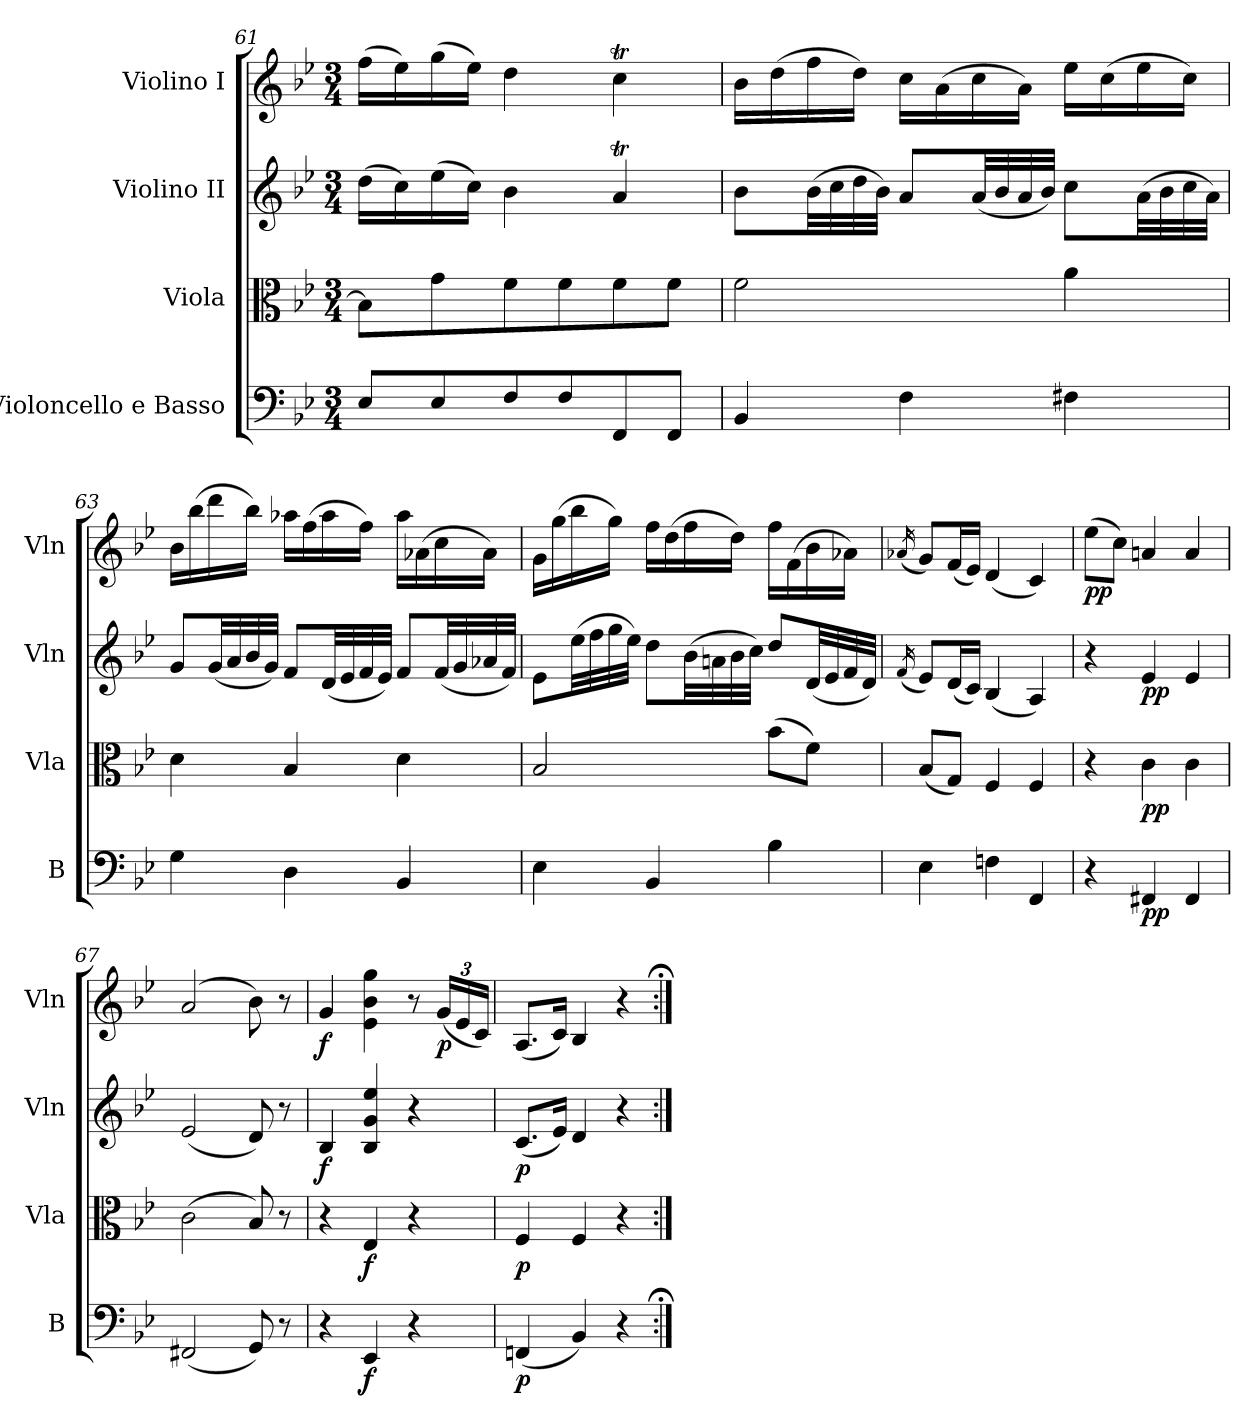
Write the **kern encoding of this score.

**kern	**dynam	**kern	**dynam	**kern	**dynam	**kern	**dynam
*part4	*part4	*part3	*part3	*part2	*part2	*part1	*part1
*staff4	*staff4	*staff3	*staff3	*staff2	*staff2	*staff1	*staff1
*I"Violoncello e Basso	*	*I"Viola	*	*I"Violino II	*	*I"Violino I	*
*I'B	*	*I'Vla	*	*I'Vln	*	*I'Vln	*
!!LO:LB:g=z
*clefF4	*	*clefC3	*	*clefG2	*	*clefG2	*
*k[b-e-]	*	*k[b-e-]	*	*k[b-e-]	*	*k[b-e-]	*
*B-:	*	*B-:	*	*B-:	*	*B-:	*
*M3/4	*	*M3/4	*	*M3/4	*	*M3/4	*
=61	=61	=61	=61	=61	=61	=61	=61
8E-L	.	8B-L]	.	(16ddLL	.	(16ffLL	.
.	.	.	.	16cc)	.	16ee-)	.
8E-	.	8g	.	(16ee-	.	(16gg	.
.	.	.	.	16ccJJ)	.	16ee-JJ)	.
8F	.	8f	.	4b-	.	4dd	.
8F	.	8f	.	.	.	.	.
8FF	.	8f	.	4at	.	4ccT	.
8FFJ	.	8fJ	.	.	.	.	.
=62	=62	=62	=62	=62	=62	=62	=62
4BB-	.	2f	.	8b-L	.	16b-LL	.
.	.	.	.	.	.	(16dd	.
.	.	.	.	(32b-LL	.	16ff	.
.	.	.	.	32cc	.	.	.
.	.	.	.	32dd	.	16ddJJ)	.
.	.	.	.	32b-JJJ)	.	.	.
4F	.	.	.	8aL	.	16ccLL	.
.	.	.	.	.	.	(16a	.
.	.	.	.	(32aLL	.	16cc	.
.	.	.	.	32b-	.	.	.
.	.	.	.	32a	.	16aJJ)	.
.	.	.	.	32b-JJJ)	.	.	.
4F#X	.	4a	.	8ccL	.	16ee-LL	.
.	.	.	.	.	.	(16cc	.
.	.	.	.	(32aLL	.	16ee-	.
.	.	.	.	32b-	.	.	.
.	.	.	.	32cc	.	16ccJJ)	.
.	.	.	.	32aJJJ)	.	.	.
=63	=63	=63	=63	=63	=63	=63	=63
4G	.	4d	.	8gL	.	16b-LL	.
.	.	.	.	.	.	(16bb-	.
.	.	.	.	(32gLL	.	16ddd	.
.	.	.	.	32a	.	.	.
.	.	.	.	32b-	.	16bb-JJ)	.
.	.	.	.	32gJJJ)	.	.	.
4D	.	4B-	.	8fL	.	16aa-XLL	.
.	.	.	.	.	.	(16ff	.
.	.	.	.	(32dLL	.	16aa-	.
.	.	.	.	32e-	.	.	.
.	.	.	.	32f	.	16ffJJ)	.
.	.	.	.	32e-JJJ)	.	.	.
4BB-	.	4d	.	8fL	.	16aa-LL	.
.	.	.	.	.	.	(16a-X	.
.	.	.	.	(32fLL	.	16cc	.
.	.	.	.	32g	.	.	.
.	.	.	.	32a-X	.	16a-JJ)	.
.	.	.	.	32fJJJ)	.	.	.
!!LO:LB:g=z
=64	=64	=64	=64	=64	=64	=64	=64
4E-	.	2B-	.	8e-L	.	16gLL	.
.	.	.	.	.	.	(16gg	.
.	.	.	.	(32ee-LL	.	16bb-	.
.	.	.	.	32ff	.	.	.
.	.	.	.	32gg	.	16ggJJ)	.
.	.	.	.	32ee-JJJ)	.	.	.
4BB-	.	.	.	8ddL	.	16ffLL	.
.	.	.	.	.	.	(16dd	.
.	.	.	.	(32b-LL	.	16ff	.
.	.	.	.	32an	.	.	.
.	.	.	.	32b-	.	16ddJJ)	.
.	.	.	.	32ccJJJ)	.	.	.
4B-	.	(8b-L	.	8ddL	.	16ffLL	.
.	.	.	.	.	.	(16f	.
.	.	8fJ)	.	(32dLL	.	16b-	.
.	.	.	.	32e-	.	.	.
.	.	.	.	32f	.	16a-XJJ)	.
.	.	.	.	32dJJJ)	.	.	.
=65	=65	=65	=65	=65	=65	=65	=65
.	.	.	.	(<16qf/	.	(<16qa-X/	.
4E-	.	(8B-L	.	8e-L)	.	8gL)	.
.	.	8GJ)	.	(16dL	.	(16fL	.
.	.	.	.	16cJJ)	.	16e-JJ)	.
4Fn	.	4F	.	(4B-	.	(4d	.
4FF	.	4F	.	4A)	.	4c)	.
=66	=66	=66	=66	=66	=66	=66	=66
4r	.	4r	.	4r	.	(8ee-L	pp
.	.	.	.	.	.	8ccJ)	.
4FF#X	pp	4c	pp	4e-	pp	4an	.
4FF#	.	4c	.	4e-	.	4a	.
=67	=67	=67	=67	=67	=67	=67	=67
(2FF#X	.	(2c	.	(2e-	.	(2a	.
8GG)	.	8B-)	.	8d)	.	8b-)	.
8r	.	8r	.	8r	.	8r	.
=68	=68	=68	=68	=68	=68	=68	=68
4r	.	4r	.	4B-	f	4g	f
4EE-	f	4E-	f	4ee- 4g 4B-	.	4gg 4b- 4e-	.
4r	.	4r	.	4r	.	8r	.
*	*	*	*	*	*	*Xbrackettup	*
.	.	.	.	.	.	(24gLL	p
.	.	.	.	.	.	24e-	.
.	.	.	.	.	.	24cJJ)	.
=69	=69	=69	=69	=69	=69	=69	=69
(4FFn	p	4F	p	(8.cL	p	(8.AL	.
.	.	.	.	16e-Jk)	.	16cJk)	.
4BB-)	.	4F	.	4d	.	4B-	.
4r	.	4r	.	4r	.	4r	.
=:|!;	=:|!;	=:|!	=:|!;	=:|!	=:|!;	=:|!;	=:|!;
*-	*-	*-	*-	*-	*-	*-	*-
